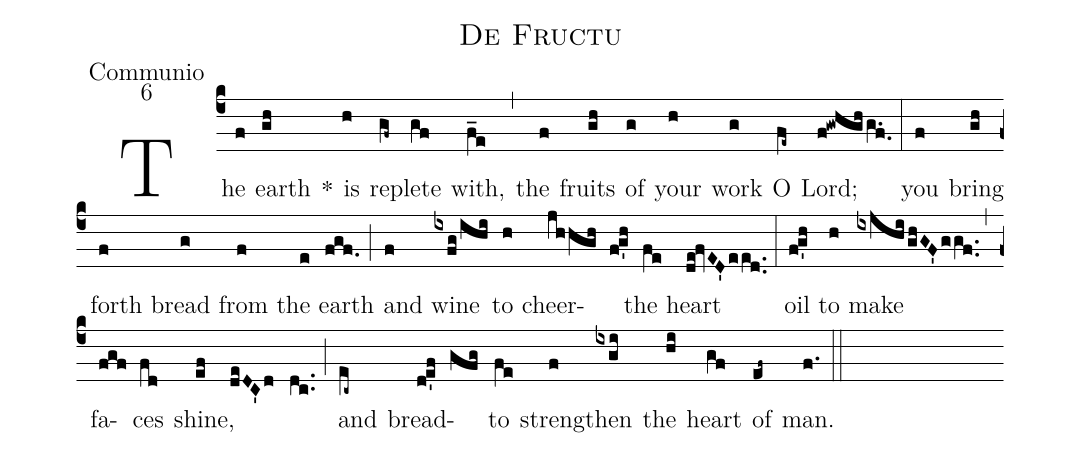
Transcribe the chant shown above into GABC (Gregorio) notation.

name:De Fructu;
office-part:Communio;
mode:6;
%%
(c4) The(f) earth(gh) *() is(h) re(gf~)plete(gf) with,(f_e) (,) the(f) fruits(gh) of(g) your(h) work(g) O(fe~) Lord;(f!gwhgh/g.f.) (:) you(f) bring(gh) forth(f) bread(g) from(f) the(e) earth(fgf.) (;) and(f) wine(ixfg/ihi) to(h) cheer(jhhgh)(fg'h) the(fe) heart(de!fvED'eed..) (:) oil(fg'h) to(h) make(ixjhi/ghGF'g/gf..) (,) fa(fgf)ces(fd) shine,(ef)(deDC'd)(dc..) (;) and(ec~) bread(de'f)(gfg) to(fe) strength(f)en(ixgi) the(hi) heart(gf) of(ef~) man.(f.) (::)
